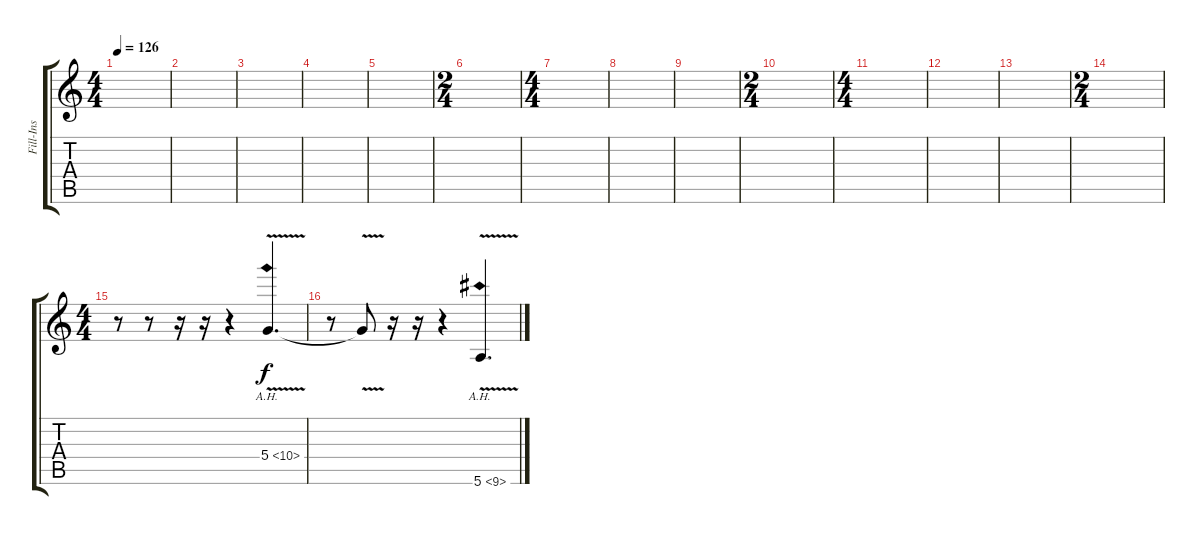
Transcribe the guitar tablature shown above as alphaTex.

\track ("Fill-Ins" "Fill-Ins") {instrument distortionguitar}
\staff {score tabs}
\tuning (E4 B3 G3 D3 A2 E2) {hide}
\ts (4 4)
\tempo 126
\clef g2
\ks c
|
|
|
|
|
\ts (2 4)
|
\ts (4 4)
|
|
|
\ts (2 4)
|
\ts (4 4)
|
|
|
\ts (2 4)
|
\ts (4 4)
r.8 r.8 r.16 r.16 r.4 5.4{ah 5 v}.4{d} |
r.8 5.4{t}.8 r.16 r.16 r.4 5.6{ah 4 v}.4{d}
